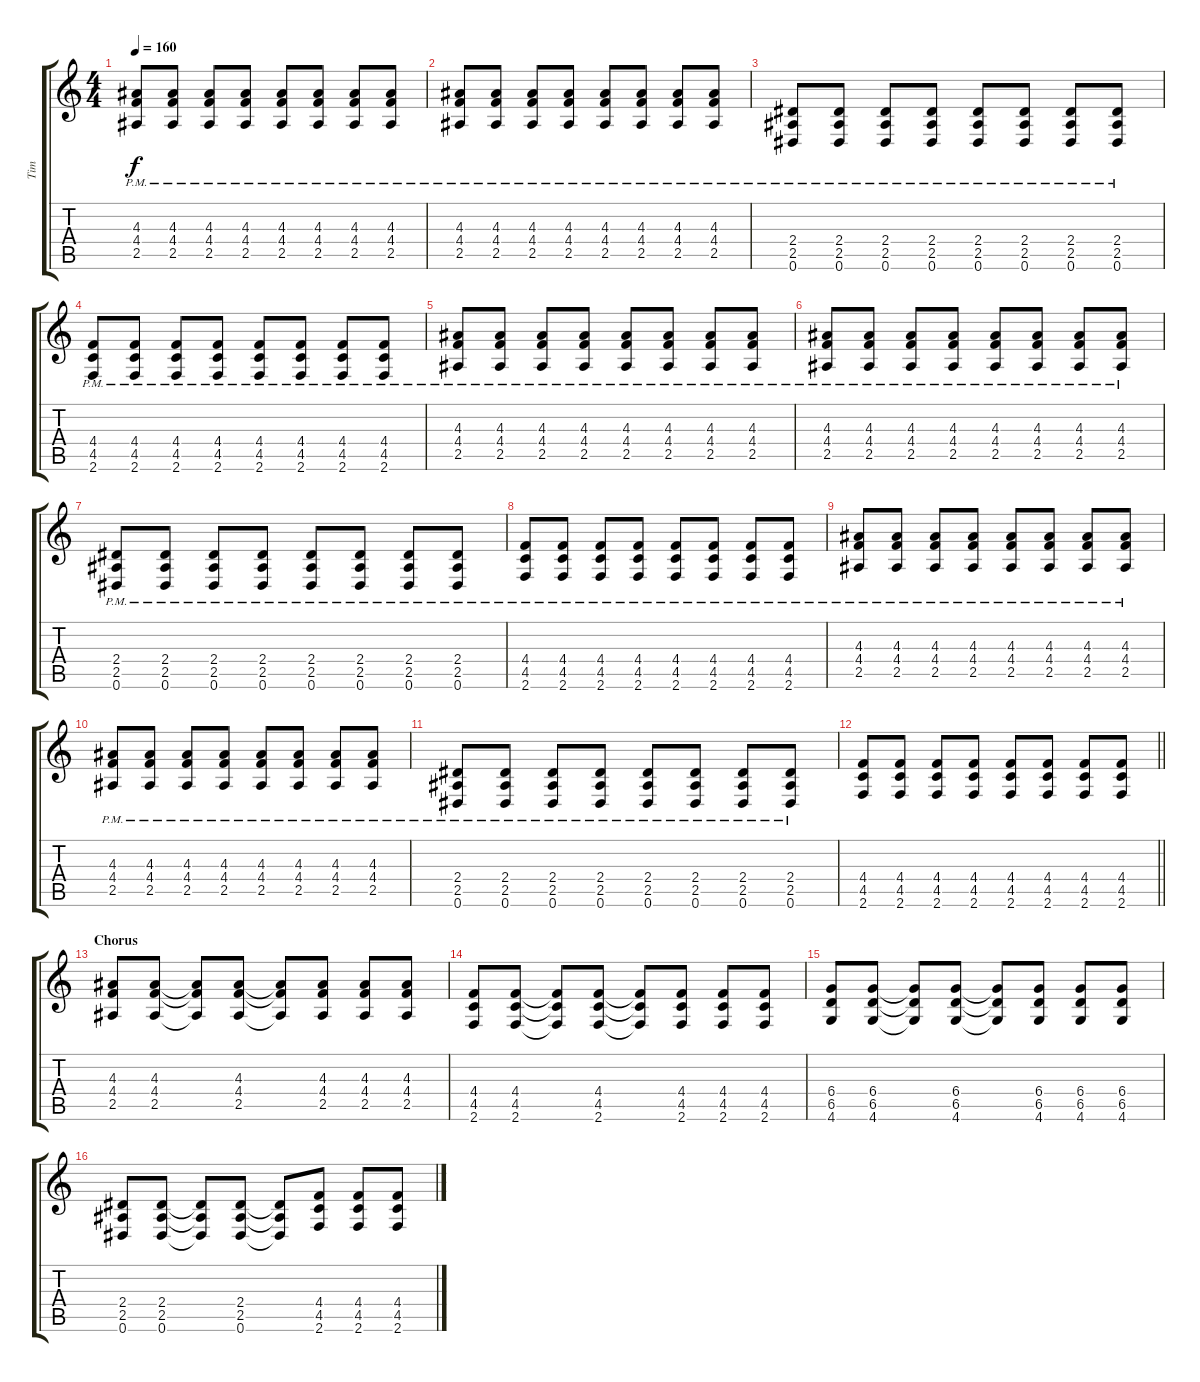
\track ("Tim" "Tim") {instrument distortionguitar}
\staff {score tabs}
\tuning (Eb4 Bb3 Gb3 Db3 Ab2 Eb2) {hide}
\ts (4 4)
\tempo 160
\clef g2
\ks c
(4.3{pm} 4.4{pm} 2.5{pm}).8{dy f} (4.3{pm} 4.4{pm} 2.5{pm}).8 (4.3{pm} 4.4{pm} 2.5{pm}).8 (4.3{pm} 4.4{pm} 2.5{pm}).8 (4.3{pm} 4.4{pm} 2.5{pm}).8 (4.3{pm} 4.4{pm} 2.5{pm}).8 (4.3{pm} 4.4{pm} 2.5{pm}).8 (4.3{pm} 4.4{pm} 2.5{pm}).8 |
(4.3{pm} 4.4{pm} 2.5{pm}).8 (4.3{pm} 4.4{pm} 2.5{pm}).8 (4.3{pm} 4.4{pm} 2.5{pm}).8 (4.3{pm} 4.4{pm} 2.5{pm}).8 (4.3{pm} 4.4{pm} 2.5{pm}).8 (4.3{pm} 4.4{pm} 2.5{pm}).8 (4.3{pm} 4.4{pm} 2.5{pm}).8 (4.3{pm} 4.4{pm} 2.5{pm}).8 |
(2.4{pm} 2.5{pm} 0.6{pm}).8 (2.4{pm} 2.5{pm} 0.6{pm}).8 (2.4{pm} 2.5{pm} 0.6{pm}).8 (2.4{pm} 2.5{pm} 0.6{pm}).8 (2.4{pm} 2.5{pm} 0.6{pm}).8 (2.4{pm} 2.5{pm} 0.6{pm}).8 (2.4{pm} 2.5{pm} 0.6{pm}).8 (2.4{pm} 2.5{pm} 0.6{pm}).8 |
(4.4{pm} 4.5{pm} 2.6{pm}).8 (4.4{pm} 4.5{pm} 2.6{pm}).8 (4.4{pm} 4.5{pm} 2.6{pm}).8 (4.4{pm} 4.5{pm} 2.6{pm}).8 (4.4{pm} 4.5{pm} 2.6{pm}).8 (4.4{pm} 4.5{pm} 2.6{pm}).8 (4.4{pm} 4.5{pm} 2.6{pm}).8 (4.4{pm} 4.5{pm} 2.6{pm}).8 |
(4.3{pm} 4.4{pm} 2.5{pm}).8 (4.3{pm} 4.4{pm} 2.5{pm}).8 (4.3{pm} 4.4{pm} 2.5{pm}).8 (4.3{pm} 4.4{pm} 2.5{pm}).8 (4.3{pm} 4.4{pm} 2.5{pm}).8 (4.3{pm} 4.4{pm} 2.5{pm}).8 (4.3{pm} 4.4{pm} 2.5{pm}).8 (4.3{pm} 4.4{pm} 2.5{pm}).8 |
(4.3{pm} 4.4{pm} 2.5{pm}).8 (4.3{pm} 4.4{pm} 2.5{pm}).8 (4.3{pm} 4.4{pm} 2.5{pm}).8 (4.3{pm} 4.4{pm} 2.5{pm}).8 (4.3{pm} 4.4{pm} 2.5{pm}).8 (4.3{pm} 4.4{pm} 2.5{pm}).8 (4.3{pm} 4.4{pm} 2.5{pm}).8 (4.3{pm} 4.4{pm} 2.5{pm}).8 |
(2.4{pm} 2.5{pm} 0.6{pm}).8 (2.4{pm} 2.5{pm} 0.6{pm}).8 (2.4{pm} 2.5{pm} 0.6{pm}).8 (2.4{pm} 2.5{pm} 0.6{pm}).8 (2.4{pm} 2.5{pm} 0.6{pm}).8 (2.4{pm} 2.5{pm} 0.6{pm}).8 (2.4{pm} 2.5{pm} 0.6{pm}).8 (2.4{pm} 2.5{pm} 0.6{pm}).8 |
(4.4{pm} 4.5{pm} 2.6{pm}).8 (4.4{pm} 4.5{pm} 2.6{pm}).8 (4.4{pm} 4.5{pm} 2.6{pm}).8 (4.4{pm} 4.5{pm} 2.6{pm}).8 (4.4{pm} 4.5{pm} 2.6{pm}).8 (4.4{pm} 4.5{pm} 2.6{pm}).8 (4.4{pm} 4.5{pm} 2.6{pm}).8 (4.4{pm} 4.5{pm} 2.6{pm}).8 |
(4.3{pm} 4.4{pm} 2.5{pm}).8 (4.3{pm} 4.4{pm} 2.5{pm}).8 (4.3{pm} 4.4{pm} 2.5{pm}).8 (4.3{pm} 4.4{pm} 2.5{pm}).8 (4.3{pm} 4.4{pm} 2.5{pm}).8 (4.3{pm} 4.4{pm} 2.5{pm}).8 (4.3{pm} 4.4{pm} 2.5{pm}).8 (4.3{pm} 4.4{pm} 2.5{pm}).8 |
(4.3{pm} 4.4{pm} 2.5{pm}).8 (4.3{pm} 4.4{pm} 2.5{pm}).8 (4.3{pm} 4.4{pm} 2.5{pm}).8 (4.3{pm} 4.4{pm} 2.5{pm}).8 (4.3{pm} 4.4{pm} 2.5{pm}).8 (4.3{pm} 4.4{pm} 2.5{pm}).8 (4.3{pm} 4.4{pm} 2.5{pm}).8 (4.3{pm} 4.4{pm} 2.5{pm}).8 |
(2.4{pm} 2.5{pm} 0.6{pm}).8 (2.4{pm} 2.5{pm} 0.6{pm}).8 (2.4{pm} 2.5{pm} 0.6{pm}).8 (2.4{pm} 2.5{pm} 0.6{pm}).8 (2.4{pm} 2.5{pm} 0.6{pm}).8 (2.4{pm} 2.5{pm} 0.6{pm}).8 (2.4{pm} 2.5{pm} 0.6{pm}).8 (2.4{pm} 2.5{pm} 0.6{pm}).8 |
\barLineRight lightlight
(4.4 4.5 2.6).8 (4.4 4.5 2.6).8 (4.4 4.5 2.6).8 (4.4 4.5 2.6).8 (4.4 4.5 2.6).8 (4.4 4.5 2.6).8 (4.4 4.5 2.6).8 (4.4 4.5 2.6).8 |
\section ("" "Chorus")
(4.3 4.4 2.5).8 (4.3 4.4 2.5).8 (4.3{t} 4.4{t} 2.5{t}).8 (4.3 4.4 2.5).8 (4.3{t} 4.4{t} 2.5{t}).8 (4.3 4.4 2.5).8 (4.3 4.4 2.5).8 (4.3 4.4 2.5).8 |
(4.4 4.5 2.6).8 (4.4 4.5 2.6).8 (4.4{t} 4.5{t} 2.6{t}).8 (4.4 4.5 2.6).8 (4.4{t} 4.5{t} 2.6{t}).8 (4.4 4.5 2.6).8 (4.4 4.5 2.6).8 (4.4 4.5 2.6).8 |
(6.4 6.5 4.6).8 (6.4 6.5 4.6).8 (6.4{t} 6.5{t} 4.6{t}).8 (6.4 6.5 4.6).8 (6.4{t} 6.5{t} 4.6{t}).8 (6.4 6.5 4.6).8 (6.4 6.5 4.6).8 (6.4 6.5 4.6).8 |
(2.4 2.5 0.6).8 (2.4 2.5 0.6).8 (2.4{t} 2.5{t} 0.6{t}).8 (2.4 2.5 0.6).8 (2.4{t} 2.5{t} 0.6{t}).8 (4.4 4.5 2.6).8 (4.4 4.5 2.6).8 (4.4 4.5 2.6).8
